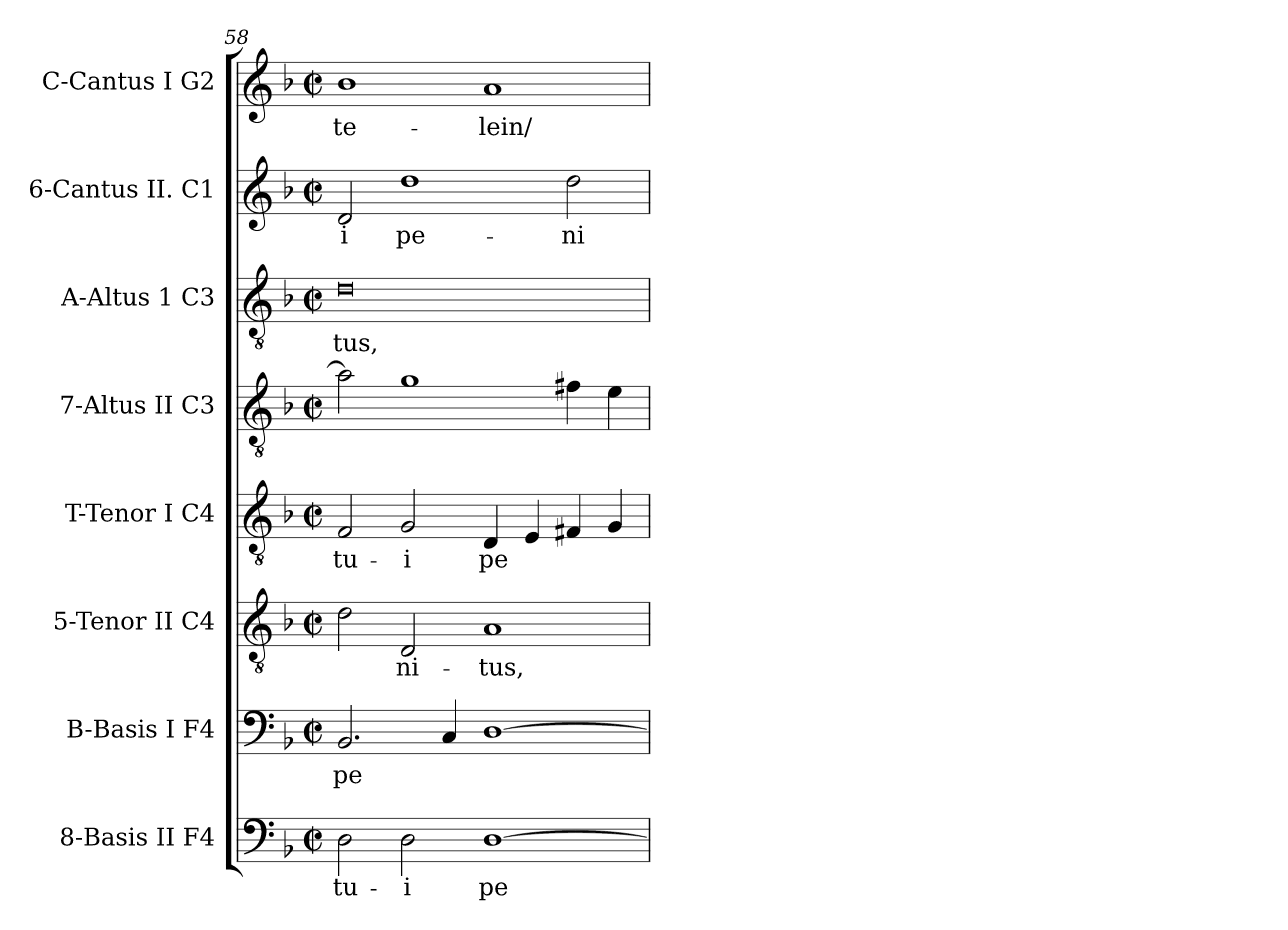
**kern	**text	**kern	**text	**kern	**text	**kern	**text	**kern	**text	**kern	**text	**kern	**text	**kern	**text
*part8	*part8	*part7	*part7	*part6	*part6	*part5	*part5	*part4	*part4	*part3	*part3	*part2	*part2	*part1	*part1
*staff8	*staff8	*staff7	*staff7	*staff6	*staff6	*staff5	*staff5	*staff4	*staff4	*staff3	*staff3	*staff2	*staff2	*staff1	*staff1
*I"8-Basis II  F4	*	*I"B-Basis I  F4	*	*I"5-Tenor II  C4	*	*I"T-Tenor I  C4	*	*I"7-Altus II  C3	*	*I"A-Altus 1  C3	*	*I"6-Cantus II.  C1	*	*I"C-Cantus I  G2	*
*	*	*I'B	*	*	*	*I'T	*	*	*	*I'A	*	*	*	*I'C	*
*clefF4	*	*clefF4	*	*clefGv2	*	*clefGv2	*	*clefGv2	*	*clefGv2	*	*clefG2	*	*clefG2	*
*k[b-]	*	*k[b-]	*	*k[b-]	*	*k[b-]	*	*k[b-]	*	*k[b-]	*	*k[b-]	*	*k[b-]	*
*F:	*	*F:	*	*F:	*	*F:	*	*F:	*	*F:	*	*F:	*	*F:	*
*M2/2	*	*M2/2	*	*M2/2	*	*M2/2	*	*M2/2	*	*M2/2	*	*M2/2	*	*M2/2	*
*met(c|)	*	*met(c|)	*	*met(c|)	*	*met(c|)	*	*met(c|)	*	*met(c|)	*	*met(c|)	*	*met(c|)	*
=58	=58	=58	=58	=58	=58	=58	=58	=58	=58	=58	=58	=58	=58	=58	=58
!	!LO:LY:b:cj	!	!LO:LY:b:cj	!	!LO:LY:b:cj	!	!LO:LY:b:cj	!	!LO:LY:b:cj	!	!LO:LY:b:cj	!	!LO:LY:b:cj	!	!LO:LY:b:cj
2D\	tu-	2.BB-/	pe-	2d\	--	2F/	tu-	2a\]	--	0d	-tus,	2d/	-i	1b-	-te-
!	!LO:LY:b:cj	!	!	!	!LO:LY:b:cj	!	!LO:LY:b:cj	!	!LO:LY:b:cj	!	!	!	!LO:LY:b:cj	!	!
2D\	-i	.	.	2D/	-ni-	2G/	-i	1g	--	.	.	1dd	pe-	.	.
!	!	!	!LO:LY:b:cj	!	!	!	!	!	!	!	!	!	!	!	!
.	.	4C/	--	.	.	.	.	.	.	.	.	.	.	.	.
!	!LO:LY:b:cj	!	!LO:LY:b:cj	!	!LO:LY:b:cj	!	!LO:LY:b:cj	!	!	!	!	!	!	!	!LO:LY:b:cj
[>1D	pe-	[>1D	--	1A	-tus,	4D/	pe-	.	.	.	.	.	.	1a	-lein/
!	!	!	!	!	!	!	!LO:LY:b:cj	!	!	!	!	!	!	!	!
.	.	.	.	.	.	4E/	--	.	.	.	.	.	.	.	.
!	!	!	!	!	!	!	!LO:LY:b:cj	!	!LO:LY:b:cj	!	!	!	!LO:LY:b:cj	!	!
.	.	.	.	.	.	4F#X/	--	4f#X\	--	.	.	2dd\	-ni-	.	.
!	!	!	!	!	!	!	!LO:LY:b:cj	!	!LO:LY:b:cj	!	!	!	!	!	!
.	.	.	.	.	.	4G/	--	4e\	--	.	.	.	.	.	.
=	=	=	=	=	=	=	=	=	=	=	=	=	=	=	=
*-	*-	*-	*-	*-	*-	*-	*-	*-	*-	*-	*-	*-	*-	*-	*-
